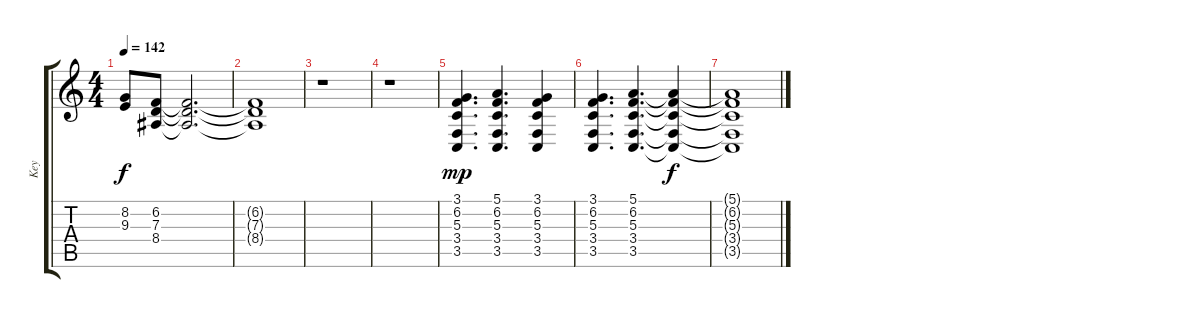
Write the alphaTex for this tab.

\track ("Key" "Key") {instrument electricgrandpiano}
\staff {score tabs}
\tuning (E4 B3 G3 D3 A2 E2) {hide}
\ts (4 4)
\tempo 142
\clef g2
\ks c
(8.2{t} 9.3{t}).8{dy f} (6.2 7.3 8.4).8 (6.2{t} 7.3{t} 8.4{t}).2{d} |
(6.2{t} 7.3{t} 8.4{t}).1 |
r.1 |
r.1 |
(3.1 6.2 5.3 3.4 3.5).4{d dy mp} (5.1 6.2 5.3 3.4 3.5).4{d} (3.1 6.2 5.3 3.4 3.5).4 |
(3.1 6.2 5.3 3.4 3.5).4{d} (5.1 6.2 5.3 3.4 3.5).4{d} (5.1{t} 6.2{t} 5.3{t} 3.4{t} 3.5{t}).4{dy f} |
(5.1{t} 6.2{t} 5.3{t} 3.4{t} 3.5{t}).1
